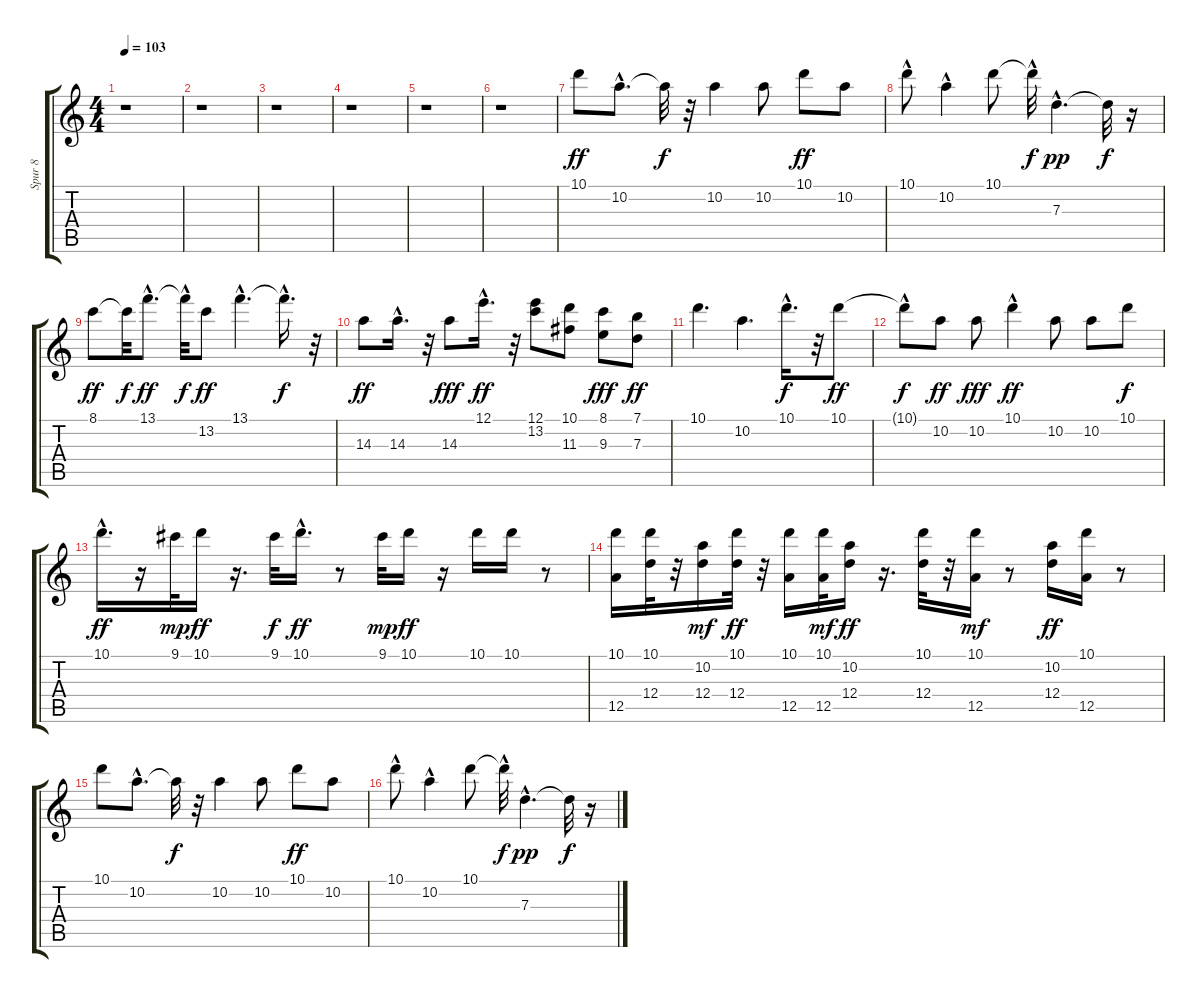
\track ("Spur 8" "Spur 8") {instrument distortionguitar}
\staff {score tabs}
\tuning (E4 B3 G3 D3 A2 E2) {hide}
\ts (4 4)
\tempo 103
\clef g2
\ks c
r.1{dy ff} |
r.1 |
r.1 |
r.1 |
r.1 |
r.1 |
10.1.8 10.2{hac}.8{d} 10.2{t}.32{dy f} r.32 10.2.4 10.2.8 10.1.8{dy ff} 10.2.8 |
10.1{hac}.8 10.2{hac}.4 10.1.8 10.1{hac t}.32{dy f} 7.3{hac}.4{d dy pp} 7.3{t}.32{dy f} r.16 |
8.1.8{dy ff} 8.1{t}.32{dy f} 13.1{hac}.8{d dy ff} 13.1{hac t}.32{dy f} 13.2.8{dy ff} 13.1{hac}.4{d} 13.1{hac t}.16{d dy f} r.32 |
14.3.8{dy ff} 14.3{hac}.16{d} r.32 14.3.8{dy fff} 12.1{hac}.16{d dy ff} r.32 (12.1 13.2).8 (10.1 11.3).8 (8.1 9.3).8{dy fff} (7.1 7.3).8{dy ff} |
10.1.4{d} 10.2.4{d} 10.1{hac}.16{d dy f} r.32 10.1.8{dy ff} |
10.1{hac t}.8{dy f} 10.2.8{dy ff} 10.2.8{dy fff} 10.1{hac}.4{dy ff} 10.2.8 10.2.8 10.1.8{dy f} |
10.1{hac}.16{d dy ff} r.16 9.1.32{dy mp} 10.1.16{dy ff} r.16{d} 9.1.32{dy f} 10.1{hac}.16{d dy ff} r.8 9.1.32{dy mp} 10.1.16{dy ff} r.16 10.1.16 10.1.16 r.8 |
(10.1 12.5).16 (10.1 12.4).32 r.32 (10.2 12.4).16{dy mf} (10.1 12.4).32{dy ff} r.32 (10.1 12.5).16 (10.1 12.5).32{dy mf} (10.2 12.4).16{dy ff} r.16{d} (10.1 12.4).32 r.32 (10.1 12.5).16{dy mf} r.8 (10.2 12.4).16{dy ff} (10.1 12.5).16 r.8 |
10.1.8 10.2{hac}.8{d} 10.2{t}.32{dy f} r.32 10.2.4 10.2.8 10.1.8{dy ff} 10.2.8 |
10.1{hac}.8 10.2{hac}.4 10.1.8 10.1{hac t}.32{dy f} 7.3{hac}.4{d dy pp} 7.3{t}.32{dy f} r.16
